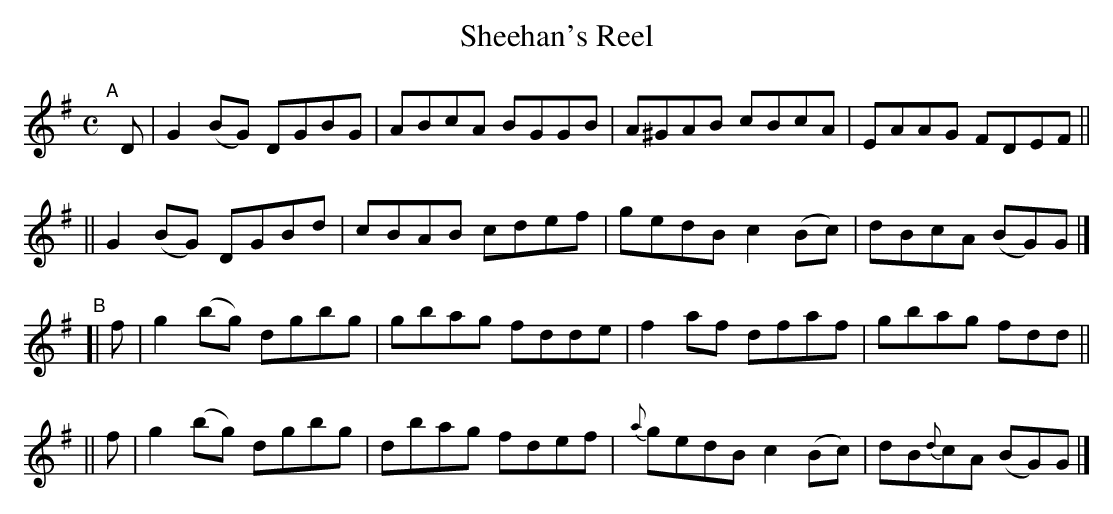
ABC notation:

X:1
T: Sheehan's Reel
M: C
L: 1/8
K: G
"^A"[|] D \
|  G2 (BG) DGBG | ABcA BGGB | A^GAB cBcA | EAAG FDEF ||
|| G2 (BG) DGBd | cBAB cdef | gedB c2 (Bc) | dBcA (BG)G |]
"^B"\
[| f | g2 (bg) dgbg | gbag fdde | f2af dfaf | gbag fdd ||
|| f | g2 (bg) dgbg | dbag fdef | {a}gedB c2 (Bc) | dB{d}cA (BG)G |]
